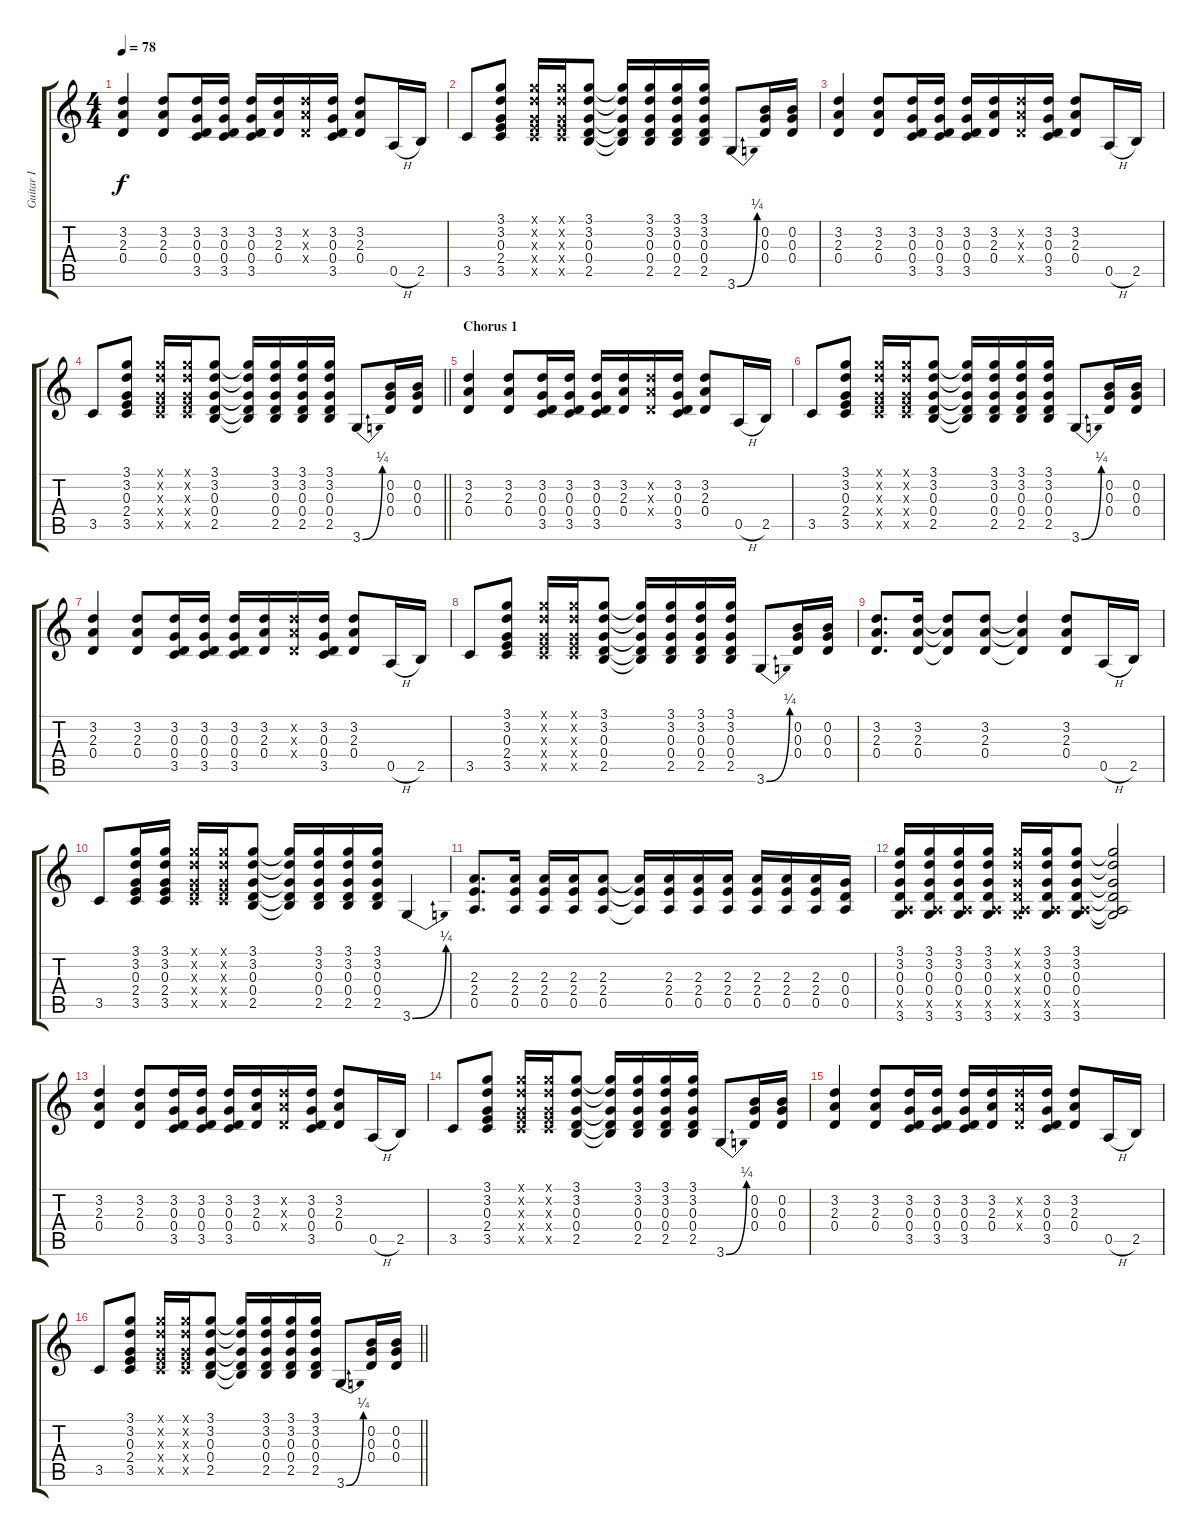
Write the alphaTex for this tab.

\track ("Guitar I" "Guitar I") {instrument acousticguitarsteel}
\staff {score tabs}
\tuning (E4 B3 G3 D3 A2 E2) {hide}
\ts (4 4)
\tempo 78
\clef g2
\ks c
(3.2 2.3 0.4).4{dy f} (3.2 2.3 0.4).8 (3.2 0.3 0.4 3.5).16 (3.2 0.3 0.4 3.5).16 (3.2 0.3 0.4 3.5).16 (3.2 2.3 0.4).16 (3.2{x} 2.3{x} 0.4{x}).16 (3.2 0.3 0.4 3.5).16 (3.2 2.3 0.4).8 0.5{h}.16 2.5.16 |
3.5.8 (3.1 3.2 0.3 2.4 3.5).8 (3.1{x} 3.2{x} 0.3{x} 2.4{x} 3.5{x}).16 (3.1{x} 3.2{x} 0.3{x} 2.4{x} 3.5{x}).16 (3.1 3.2 0.3 0.4 2.5).8 (3.1{t} 3.2{t} 0.3{t} 0.4{t} 2.5{t}).16 (3.1 3.2 0.3 0.4 2.5).16 (3.1 3.2 0.3 0.4 2.5).16 (3.1 3.2 0.3 0.4 2.5).16 3.6{be (bend 0 0 60 1)}.8 (0.2 0.3 0.4).16 (0.2 0.3 0.4).16 |
(3.2 2.3 0.4).4 (3.2 2.3 0.4).8 (3.2 0.3 0.4 3.5).16 (3.2 0.3 0.4 3.5).16 (3.2 0.3 0.4 3.5).16 (3.2 2.3 0.4).16 (3.2{x} 2.3{x} 0.4{x}).16 (3.2 0.3 0.4 3.5).16 (3.2 2.3 0.4).8 0.5{h}.16 2.5.16 |
\barLineRight lightlight
3.5.8 (3.1 3.2 0.3 2.4 3.5).8 (3.1{x} 3.2{x} 0.3{x} 2.4{x} 3.5{x}).16 (3.1{x} 3.2{x} 0.3{x} 2.4{x} 3.5{x}).16 (3.1 3.2 0.3 0.4 2.5).8 (3.1{t} 3.2{t} 0.3{t} 0.4{t} 2.5{t}).16 (3.1 3.2 0.3 0.4 2.5).16 (3.1 3.2 0.3 0.4 2.5).16 (3.1 3.2 0.3 0.4 2.5).16 3.6{be (bend 0 0 60 1)}.8 (0.2 0.3 0.4).16 (0.2 0.3 0.4).16 |
\section ("" "Chorus 1")
(3.2 2.3 0.4).4 (3.2 2.3 0.4).8 (3.2 0.3 0.4 3.5).16 (3.2 0.3 0.4 3.5).16 (3.2 0.3 0.4 3.5).16 (3.2 2.3 0.4).16 (3.2{x} 2.3{x} 0.4{x}).16 (3.2 0.3 0.4 3.5).16 (3.2 2.3 0.4).8 0.5{h}.16 2.5.16 |
3.5.8 (3.1 3.2 0.3 2.4 3.5).8 (3.1{x} 3.2{x} 0.3{x} 2.4{x} 3.5{x}).16 (3.1{x} 3.2{x} 0.3{x} 2.4{x} 3.5{x}).16 (3.1 3.2 0.3 0.4 2.5).8 (3.1{t} 3.2{t} 0.3{t} 0.4{t} 2.5{t}).16 (3.1 3.2 0.3 0.4 2.5).16 (3.1 3.2 0.3 0.4 2.5).16 (3.1 3.2 0.3 0.4 2.5).16 3.6{be (bend 0 0 60 1)}.8 (0.2 0.3 0.4).16 (0.2 0.3 0.4).16 |
(3.2 2.3 0.4).4 (3.2 2.3 0.4).8 (3.2 0.3 0.4 3.5).16 (3.2 0.3 0.4 3.5).16 (3.2 0.3 0.4 3.5).16 (3.2 2.3 0.4).16 (3.2{x} 2.3{x} 0.4{x}).16 (3.2 0.3 0.4 3.5).16 (3.2 2.3 0.4).8 0.5{h}.16 2.5.16 |
3.5.8 (3.1 3.2 0.3 2.4 3.5).8 (3.1{x} 3.2{x} 0.3{x} 2.4{x} 3.5{x}).16 (3.1{x} 3.2{x} 0.3{x} 2.4{x} 3.5{x}).16 (3.1 3.2 0.3 0.4 2.5).8 (3.1{t} 3.2{t} 0.3{t} 0.4{t} 2.5{t}).16 (3.1 3.2 0.3 0.4 2.5).16 (3.1 3.2 0.3 0.4 2.5).16 (3.1 3.2 0.3 0.4 2.5).16 3.6{be (bend 0 0 60 1)}.8 (0.2 0.3 0.4).16 (0.2 0.3 0.4).16 |
(3.2 2.3 0.4).8{d} (3.2 2.3 0.4).16 (3.2{t} 2.3{t} 0.4{t}).8 (3.2 2.3 0.4).8 (3.2{t} 2.3{t} 0.4{t}).4 (3.2 2.3 0.4).8 0.5{h}.16 2.5.16 |
3.5.8 (3.1 3.2 0.3 2.4 3.5).16 (3.1 3.2 0.3 2.4 3.5).16 (3.1{x} 3.2{x} 0.3{x} 2.4{x} 3.5{x}).16 (3.1{x} 3.2{x} 0.3{x} 2.4{x} 3.5{x}).16 (3.1 3.2 0.3 0.4 2.5).8 (3.1{t} 3.2{t} 0.3{t} 0.4{t} 2.5{t}).16 (3.1 3.2 0.3 0.4 2.5).16 (3.1 3.2 0.3 0.4 2.5).16 (3.1 3.2 0.3 0.4 2.5).16 3.6{be (bend 0 0 60 1)}.4 |
(2.3 2.4 0.5).8{d} (2.3 2.4 0.5).16 (2.3 2.4 0.5).16 (2.3 2.4 0.5).16 (2.3 2.4 0.5).8 (2.3{t} 2.4{t} 0.5{t}).16 (2.3 2.4 0.5).16 (2.3 2.4 0.5).16 (2.3 2.4 0.5).16 (2.3 2.4 0.5).16 (2.3 2.4 0.5).16 (2.3 2.4 0.5).16 (0.3 0.4 0.5).16 |
(3.1 3.2 0.3 0.4 0.5{x} 3.6).16 (3.1 3.2 0.3 0.4 0.5{x} 3.6).16 (3.1 3.2 0.3 0.4 0.5{x} 3.6).16 (3.1 3.2 0.3 0.4 0.5{x} 3.6).16 (3.1{x} 3.2{x} 0.3{x} 0.4{x} 0.5{x} 3.6{x}).16 (3.1 3.2 0.3 0.4 0.5{x} 3.6).16 (3.1 3.2 0.3 0.4 0.5{x} 3.6).8 (3.1{t} 3.2{t} 0.3{t} 0.4{t} 0.5{t} 3.6{t}).2 |
(3.2 2.3 0.4).4 (3.2 2.3 0.4).8 (3.2 0.3 0.4 3.5).16 (3.2 0.3 0.4 3.5).16 (3.2 0.3 0.4 3.5).16 (3.2 2.3 0.4).16 (3.2{x} 2.3{x} 0.4{x}).16 (3.2 0.3 0.4 3.5).16 (3.2 2.3 0.4).8 0.5{h}.16 2.5.16 |
3.5.8 (3.1 3.2 0.3 2.4 3.5).8 (3.1{x} 3.2{x} 0.3{x} 2.4{x} 3.5{x}).16 (3.1{x} 3.2{x} 0.3{x} 2.4{x} 3.5{x}).16 (3.1 3.2 0.3 0.4 2.5).8 (3.1{t} 3.2{t} 0.3{t} 0.4{t} 2.5{t}).16 (3.1 3.2 0.3 0.4 2.5).16 (3.1 3.2 0.3 0.4 2.5).16 (3.1 3.2 0.3 0.4 2.5).16 3.6{be (bend 0 0 60 1)}.8 (0.2 0.3 0.4).16 (0.2 0.3 0.4).16 |
(3.2 2.3 0.4).4 (3.2 2.3 0.4).8 (3.2 0.3 0.4 3.5).16 (3.2 0.3 0.4 3.5).16 (3.2 0.3 0.4 3.5).16 (3.2 2.3 0.4).16 (3.2{x} 2.3{x} 0.4{x}).16 (3.2 0.3 0.4 3.5).16 (3.2 2.3 0.4).8 0.5{h}.16 2.5.16 |
\barLineRight lightlight
3.5.8 (3.1 3.2 0.3 2.4 3.5).8 (3.1{x} 3.2{x} 0.3{x} 2.4{x} 3.5{x}).16 (3.1{x} 3.2{x} 0.3{x} 2.4{x} 3.5{x}).16 (3.1 3.2 0.3 0.4 2.5).8 (3.1{t} 3.2{t} 0.3{t} 0.4{t} 2.5{t}).16 (3.1 3.2 0.3 0.4 2.5).16 (3.1 3.2 0.3 0.4 2.5).16 (3.1 3.2 0.3 0.4 2.5).16 3.6{be (bend 0 0 60 1)}.8 (0.2 0.3 0.4).16 (0.2 0.3 0.4).16
